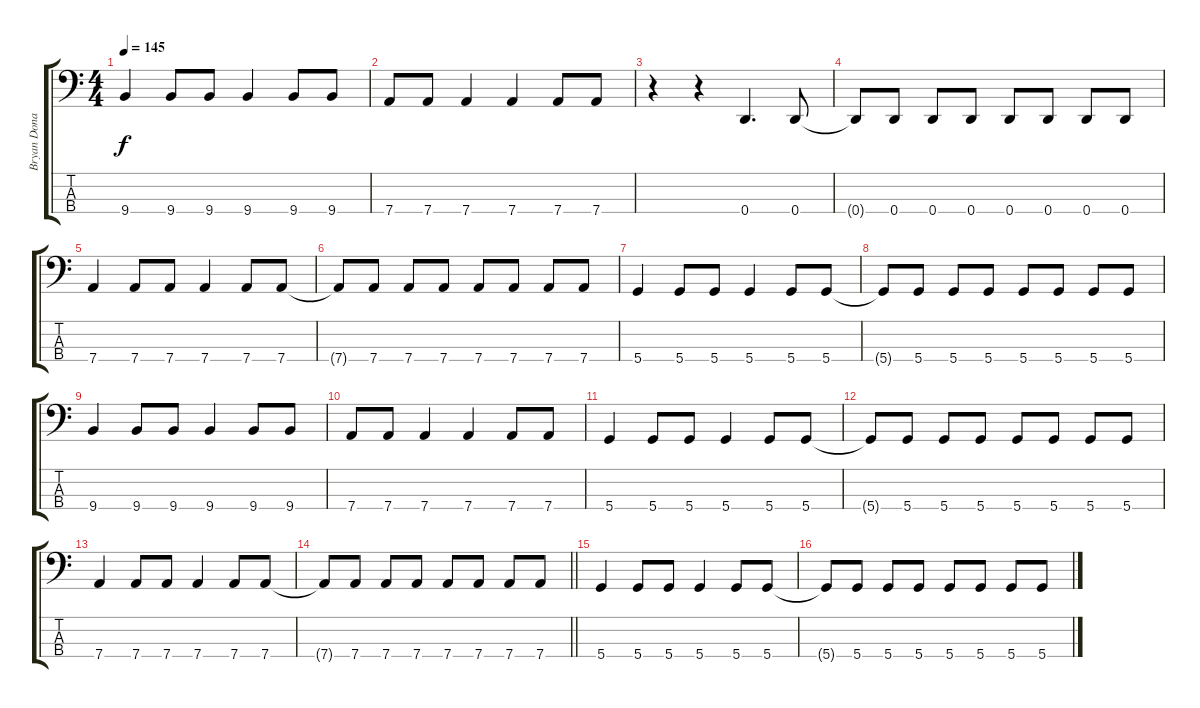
\track ("Bryan Donahue (Bass)" "Bryan Dona") {instrument electricbassfinger}
\staff {score tabs}
\tuning (Gb2 D2 A1 D1) {hide}
\ts (4 4)
\tempo 145
\clef f4
\ks c
9.4.4{dy f} 9.4.8 9.4.8 9.4.4 9.4.8 9.4.8 |
7.4.8 7.4.8 7.4.4 7.4.4 7.4.8 7.4.8 |
r.4 r.4 0.4.4{d} 0.4.8 |
0.4{t}.8 0.4.8 0.4.8 0.4.8 0.4.8 0.4.8 0.4.8 0.4.8 |
7.4.4 7.4.8 7.4.8 7.4.4 7.4.8 7.4.8 |
7.4{t}.8 7.4.8 7.4.8 7.4.8 7.4.8 7.4.8 7.4.8 7.4.8 |
5.4.4 5.4.8 5.4.8 5.4.4 5.4.8 5.4.8 |
5.4{t}.8 5.4.8 5.4.8 5.4.8 5.4.8 5.4.8 5.4.8 5.4.8 |
9.4.4 9.4.8 9.4.8 9.4.4 9.4.8 9.4.8 |
7.4.8 7.4.8 7.4.4 7.4.4 7.4.8 7.4.8 |
5.4.4 5.4.8 5.4.8 5.4.4 5.4.8 5.4.8 |
5.4{t}.8 5.4.8 5.4.8 5.4.8 5.4.8 5.4.8 5.4.8 5.4.8 |
7.4.4 7.4.8 7.4.8 7.4.4 7.4.8 7.4.8 |
\barLineRight lightlight
7.4{t}.8 7.4.8 7.4.8 7.4.8 7.4.8 7.4.8 7.4.8 7.4.8 |
5.4.4 5.4.8 5.4.8 5.4.4 5.4.8 5.4.8 |
5.4{t}.8 5.4.8 5.4.8 5.4.8 5.4.8 5.4.8 5.4.8 5.4.8
